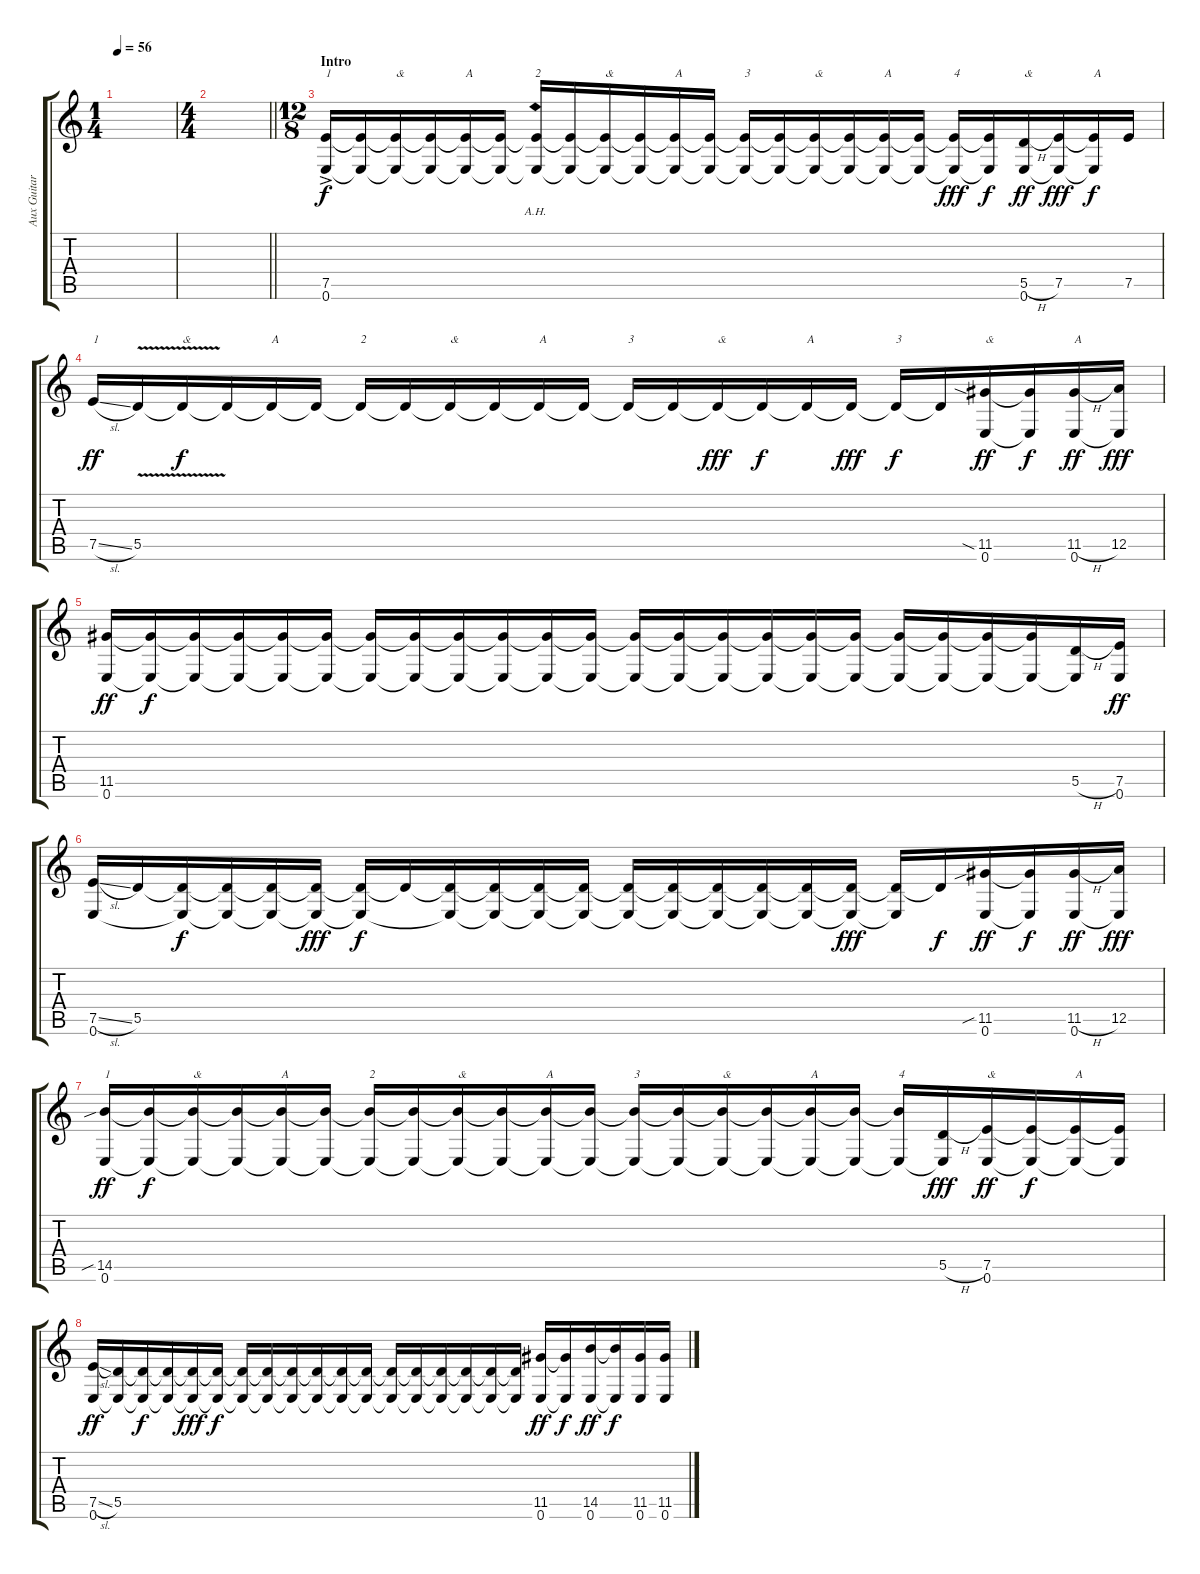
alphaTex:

\track ("Aux Guitar" "Aux Guitar") {instrument distortionguitar}
\staff {score tabs}
\tuning (E4 B3 G3 D3 A2 E2) {hide}
\ts (1 4)
\tempo 56
\clef g2
\ks c
|
\ts (4 4)
\barLineRight lightlight
|
\ts (12 8)
\section ("" "Intro")
(7.5{ac} 0.6{ac}).16{txt "1"} (7.5{t} 0.6{t}).16{dy f} (7.5{t} 0.6{t}).16{txt "&"} (7.5{t} 0.6{t}).16 (7.5{t} 0.6{t}).16{txt "A"} (7.5{t} 0.6{t}).16 (7.5{ah 12 t} 0.6{t}).16{txt "2"} (7.5{t} 0.6{t}).16 (7.5{t} 0.6{t}).16{txt "&"} (7.5{t} 0.6{t}).16 (7.5{t} 0.6{t}).16{txt "A"} (7.5{t} 0.6{t}).16 (7.5{t} 0.6{t}).16{txt "3"} (7.5{t} 0.6{t}).16 (7.5{t} 0.6{t}).16{txt "&"} (7.5{t} 0.6{t}).16 (7.5{t} 0.6{t}).16{txt "A"} (7.5{t} 0.6{t}).16 (7.5{t} 0.6{t}).16{txt "4" dy fff} (7.5{t} 0.6{t}).16{dy f} (5.5{h} 0.6).16{txt "&" dy ff} (7.5 0.6{t}).16{dy fff} (7.5{t} 0.6{t}).16{txt "A" dy f} 7.5.16 |
7.5{sl}.16{txt "1" dy ff} 5.5{v}.16 5.5{t}.16{txt "&" dy f} 5.5{t}.16 5.5{t}.16{txt "A"} 5.5{t}.16 5.5{t}.16{txt "2"} 5.5{t}.16 5.5{t}.16{txt "&"} 5.5{t}.16 5.5{t}.16{txt "A"} 5.5{t}.16 5.5{t}.16{txt "3"} 5.5{t}.16 5.5{t}.16{txt "&" dy fff} 5.5{t}.16{dy f} 5.5{t}.16{txt "A"} 5.5{t}.16{dy fff} 5.5{t}.16{txt "3" dy f} 5.5{t}.16 (11.5{sia} 0.6).16{txt "&" dy ff} (11.5{t} 0.6{t}).16{dy f} (11.5{h} 0.6).16{txt "A" dy ff} (12.5 0.6{t}).16{dy fff} |
(11.5 0.6).16{dy ff} (11.5{t} 0.6{t}).16{dy f} (11.5{t} 0.6{t}).16 (11.5{t} 0.6{t}).16 (11.5{t} 0.6{t}).16 (11.5{t} 0.6{t}).16 (11.5{t} 0.6{t}).16 (11.5{t} 0.6{t}).16 (11.5{t} 0.6{t}).16 (11.5{t} 0.6{t}).16 (11.5{t} 0.6{t}).16 (11.5{t} 0.6{t}).16 (11.5{t} 0.6{t}).16 (11.5{t} 0.6{t}).16 (11.5{t} 0.6{t}).16 (11.5{t} 0.6{t}).16 (11.5{t} 0.6{t}).16 (11.5{t} 0.6{t}).16 (11.5{t} 0.6{t}).16 (11.5{t} 0.6{t}).16 (11.5{t} 0.6{t}).16 (11.5{t} 0.6{t}).16 (5.5{h} 0.6{t}).16 (7.5 0.6).16{dy ff} |
(7.5{sl} 0.6).16 5.5.16 (5.5{t} 0.6{t}).16{dy f} (5.5{t} 0.6{t}).16 (5.5{t} 0.6{t}).16 (5.5{t} 0.6{t}).16{dy fff} (5.5{t} 0.6{t}).16{dy f} 5.5{t}.16 (5.5{t} 0.6{t}).16 (5.5{t} 0.6{t}).16 (5.5{t} 0.6{t}).16 (5.5{t} 0.6{t}).16 (5.5{t} 0.6{t}).16 (5.5{t} 0.6{t}).16 (5.5{t} 0.6{t}).16 (5.5{t} 0.6{t}).16 (5.5{t} 0.6{t}).16 (5.5{t} 0.6{t}).16{dy fff} (5.5{t} 0.6{t}).16 5.5{t}.16{dy f} (11.5{sib} 0.6).16{dy ff} (11.5{t} 0.6{t}).16{dy f} (11.5{h} 0.6).16{dy ff} (12.5 0.6{t}).16{dy fff} |
(14.5{sib} 0.6).16{txt "1" dy ff} (14.5{t} 0.6{t}).16{dy f} (14.5{t} 0.6{t}).16{txt "&"} (14.5{t} 0.6{t}).16 (14.5{t} 0.6{t}).16{txt "A"} (14.5{t} 0.6{t}).16 (14.5{t} 0.6{t}).16{txt "2"} (14.5{t} 0.6{t}).16 (14.5{t} 0.6{t}).16{txt "&"} (14.5{t} 0.6{t}).16 (14.5{t} 0.6{t}).16{txt "A"} (14.5{t} 0.6{t}).16 (14.5{t} 0.6{t}).16{txt "3"} (14.5{t} 0.6{t}).16 (14.5{t} 0.6{t}).16{txt "&"} (14.5{t} 0.6{t}).16 (14.5{t} 0.6{t}).16{txt "A"} (14.5{t} 0.6{t}).16 (14.5{t} 0.6{t}).16{txt "4"} (5.5{h} 0.6{t}).16{dy fff} (7.5 0.6).16{txt "&" dy ff} (7.5{t} 0.6{t}).16{dy f} (7.5{t} 0.6{t}).16{txt "A"} (7.5{t} 0.6{t}).16 |
(7.5{sl} 0.6).16{dy ff} (5.5 0.6{t}).16 (5.5{t} 0.6{t}).16{dy f} (5.5{t} 0.6{t}).16 (5.5{t} 0.6{t}).16{dy fff} (5.5{t} 0.6{t}).16{dy f} (5.5{t} 0.6{t}).16 (5.5{t} 0.6{t}).16 (5.5{t} 0.6{t}).16 (5.5{t} 0.6{t}).16 (5.5{t} 0.6{t}).16 (5.5{t} 0.6{t}).16 (5.5{t} 0.6{t}).16 (5.5{t} 0.6{t}).16 (5.5{t} 0.6{t}).16 (5.5{t} 0.6{t}).16 (5.5{t} 0.6{t}).16 (5.5{t} 0.6{t}).16 (11.5 0.6).16{dy ff} (11.5{t} 0.6{t}).16{dy f} (14.5 0.6).16{dy ff} (14.5{t} 0.6{t}).16{dy f} (11.5 0.6).16 (11.5 0.6).16
